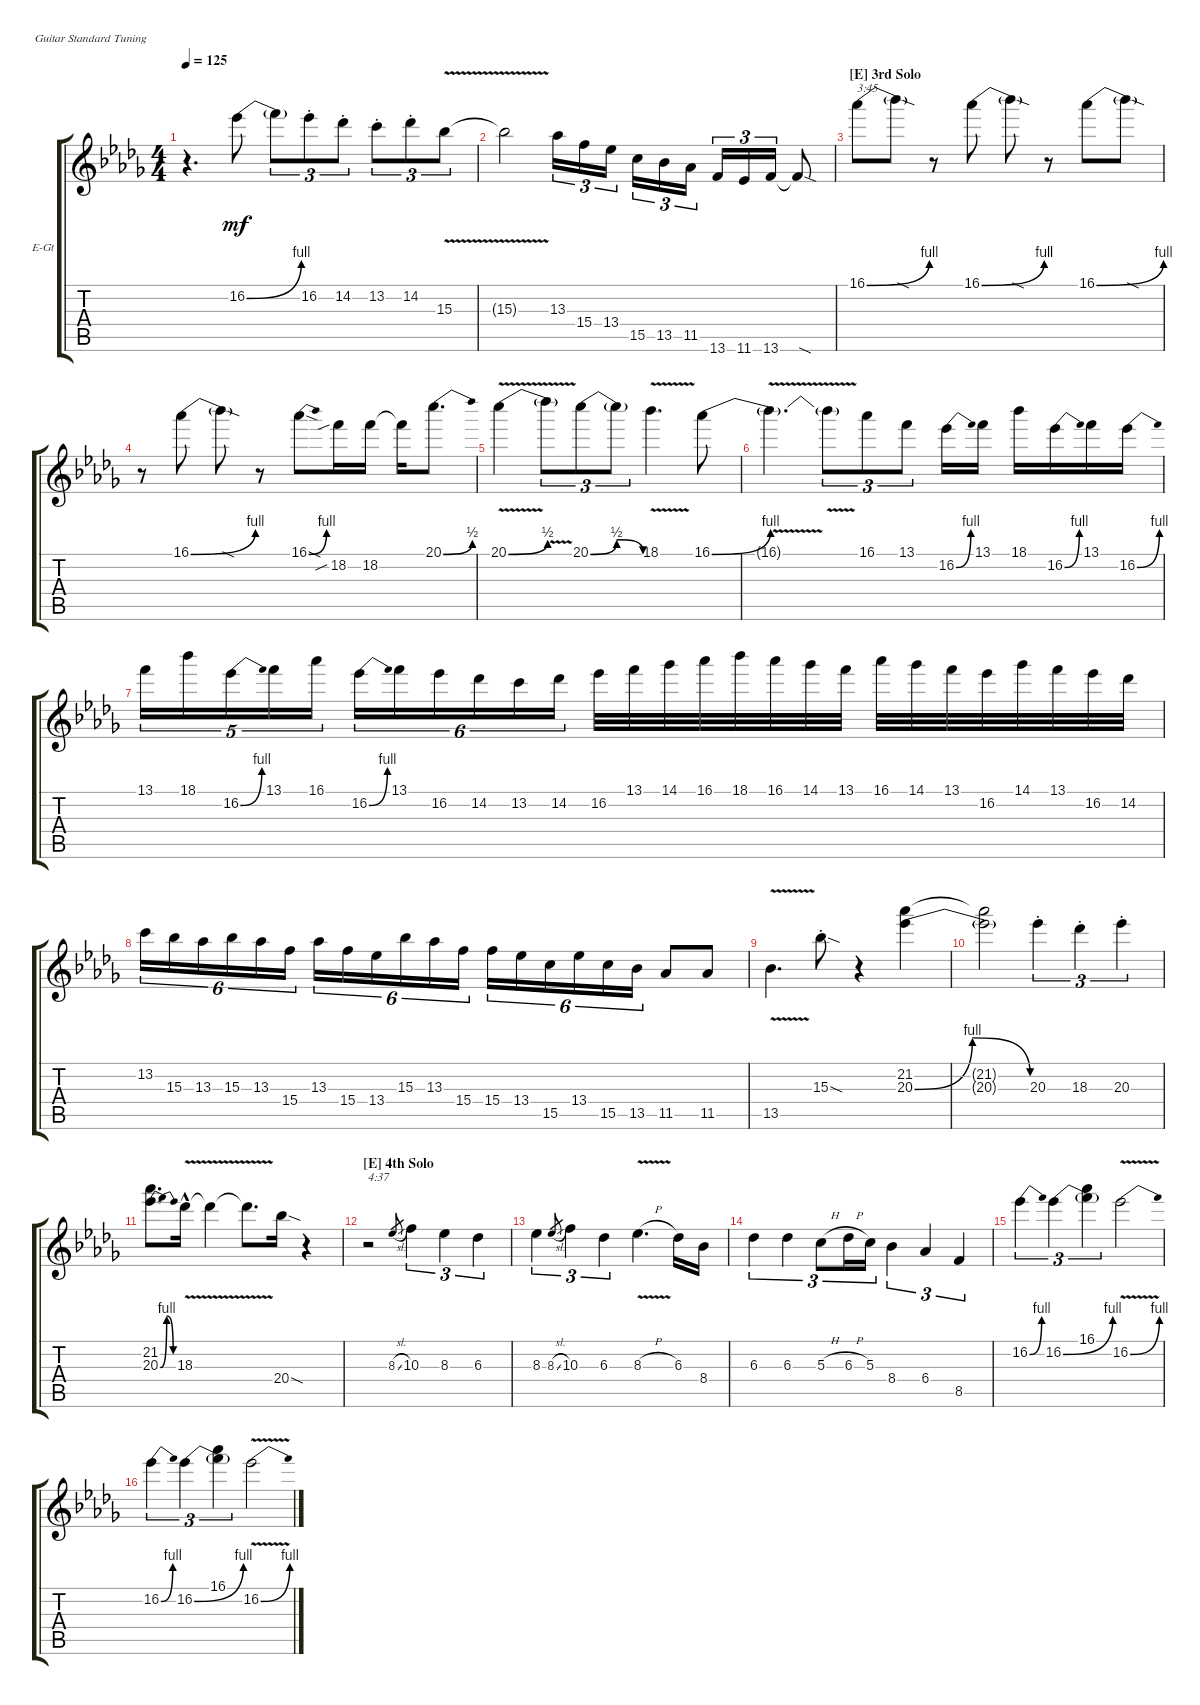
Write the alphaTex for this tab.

\defaultSystemsLayout 4
\bracketExtendMode groupsimilarinstruments
\firstSystemTrackNameOrientation horizontal
\otherSystemsTrackNameOrientation horizontal
\track ("Solo Guitar" "E-Gt") {instrument distortionguitar}
\staff {score tabs}
\tuning (E4 B3 G3 D3 A2 E2)
\ts (4 4)
\tempo 125
\clef g2
\scale
0.333333
\ks bbminor
r.4{d dy mf} 16.2{be (bend 0 0 15 4)}.8 16.2{t}.8{tu (3 2)} 16.2{st}.8{tu (3 2)} 14.2{st}.8{tu (3 2)} 13.2{st}.8{tu (3 2)} 14.2{st}.8{tu (3 2)} 15.3{v}.8{tu (3 2)} |
\scale
0.333333 15.3{v t}.2 13.3.16{tu (3 2)} 15.4.16{tu (3 2)} 13.4.16{tu (3 2)} 15.5.16{tu (3 2)} 13.5.16{tu (3 2)} 11.5.16{tu (3 2)} 13.6.16{tu (3 2)} 11.6.16{tu (3 2)} 13.6.16{tu (3 2)} 13.6{sod t}.8 |
\section ("E" "3rd Solo")
\scale
0.333333 16.1{be (bend 0 0 15 4)}.8{txt "3:45"} 16.1{sod t}.8 r.8 16.1{be (bend 0 0 15 4)}.8 16.1{sod t}.8 r.8 16.1{be (bend 0 0 15 4)}.8 16.1{sod t}.8 |
\scale
0.333333 r.8 16.1{be (bend 0 0 15 4)}.8 16.1{sod t}.8 r.8 16.1{be (bend 0 0 15 4) sod}.8 18.2{sib}.16 18.2.16 18.2{t}.16 20.1{be (bend 0 0 14.399999999999999 2)}.8{d} |
\scale
0.333333 20.1{be (bend 0 0 14.399999999999999 2) v}.4 20.1{v t}.8{tu (3 2)} 20.1{be (bendrelease 0 0 10.2 2 20.4 2 30 0)}.8{tu (3 2)} 20.1{t}.8{tu (3 2)} 18.1{v}.4{d} 16.1{be (bend 0 0 15 4)}.8 |
\scale
0.333333 16.1{v t}.4{d} 16.1{v t}.8{tu (3 2)} 16.1.8{tu (3 2)} 13.1.8{tu (3 2)} 16.2{be (bend 0 0 15 4)}.16 13.1.16 18.1.16 16.2{be (bend 0 0 15 4)}.16 13.1.16 16.2{be (bend 0 0 15 4)}.16 |
\scale
0.333333 13.1.16{tu (5 4)} 18.1.16{tu (5 4)} 16.2{be (bend 0 0 15 4)}.16{tu (5 4)} 13.1.16{tu (5 4)} 16.1.16{tu (5 4)} 16.2{be (bend 0 0 15 4)}.16{tu (6 4)} 13.1.16{tu (6 4)} 16.2.16{tu (6 4)} 14.2.16{tu (6 4)} 13.2.16{tu (6 4)} 14.2.16{tu (6 4)} 16.2.32 13.1.32 14.1.32 16.1.32 18.1.32 16.1.32 14.1.32 13.1.32 16.1.32 14.1.32 13.1.32 16.2.32 14.1.32 13.1.32 16.2.32 14.2.32 |
\scale
0.333333 13.2.16{tu (6 4)} 15.3.16{tu (6 4)} 13.3.16{tu (6 4)} 15.3.16{tu (6 4)} 13.3.16{tu (6 4)} 15.4.16{tu (6 4)} 13.3.16{tu (6 4)} 15.4.16{tu (6 4)} 13.4.16{tu (6 4)} 15.3.16{tu (6 4)} 13.3.16{tu (6 4)} 15.4.16{tu (6 4)} 15.4.16{tu (6 4)} 13.4.16{tu (6 4)} 15.5.16{tu (6 4)} 13.4.16{tu (6 4)} 15.5.16{tu (6 4)} 13.5.16{tu (6 4)} 11.5.8 11.5.8 |
\scale
0.333333 13.5{v}.4{d} 15.3{sod st}.8 r.4 (20.3{be (bendrelease 0 0 5.3999999999999995 4 49.8 4 57.599999999999994 0)} 21.2).4 |
\scale
0.333333 (21.2{t} 20.3{t}).2 20.3{st}.4{tu (3 2)} 18.3{st}.4{tu (3 2)} 20.3{st}.4{tu (3 2)} |
\scale
0.333333 (20.3{be (bendrelease 0 0 5.3999999999999995 4 49.8 4 57.599999999999994 0)} 21.2).8{d} 18.3{v hac}.16 18.3{v t}.4 18.3{v t}.8{d} 20.4{sod}.16 r.4 |
\section ("E" "4th Solo")
\scale
0.333333 r.2{txt "4:37"} 8.3{sl}.8{gr} 10.3.4{tu (3 2)} 8.3.4{tu (3 2)} 6.3.4{tu (3 2)} |
\scale
0.333333 8.3.4{tu (3 2)} 8.3{sl}.8{gr} 10.3.4{tu (3 2)} 6.3.4{tu (3 2)} 8.3{v h}.4{d} 6.3.16 8.4.16 |
\scale
0.333333 6.3.4{tu (3 2)} 6.3.4{tu (3 2)} 5.3{h}.8{tu (3 2)} 6.3{h}.16{tu (3 2)} 5.3.16{tu (3 2)} 8.4.4{tu (3 2)} 6.4.4{tu (3 2)} 8.5.4{tu (3 2)} |
\scale
0.333333 16.2{be (bend 0 0 15 4)}.4{tu (3 2)} 16.2{be (bend 0 0 15 4)}.4{tu (3 2)} (16.1 16.2{t}).4{tu (3 2)} 16.2{be (bend 0 0 15 4) v}.2 |
\scale
0.333333 16.2{be (bend 0 0 15 4)}.4{tu (3 2)} 16.2{be (bend 0 0 15 4)}.4{tu (3 2)} (16.1 16.2{t}).4{tu (3 2)} 16.2{be (bend 0 0 15 4) v}.2
